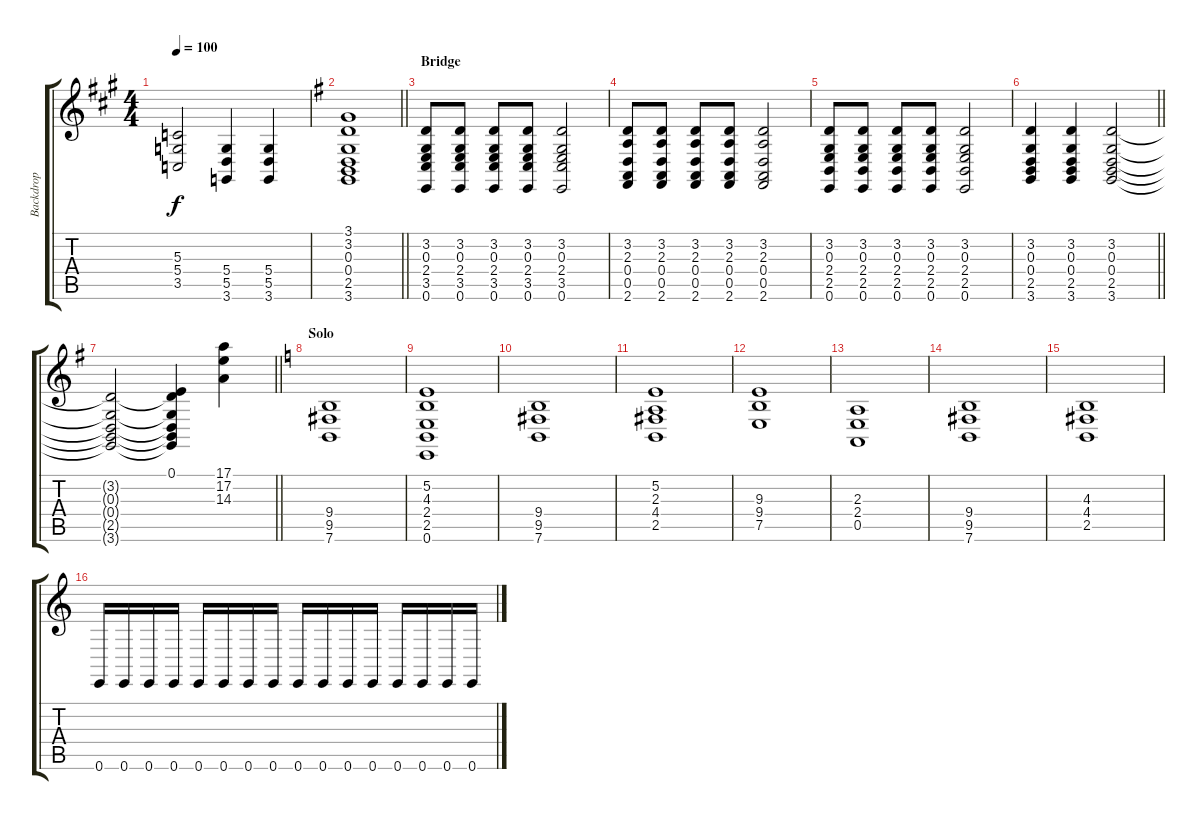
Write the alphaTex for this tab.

\track ("Backdrop" "Backdrop") {instrument pad1newage}
\staff {score tabs}
\tuning (E4 B3 G3 D3 A2 E2) {hide}
\ts (4 4)
\tempo 100
\clef g2
\ks a
(5.3 5.4 3.5).2{dy f} (5.4 5.5 3.6).4 (5.4 5.5 3.6).4 |
\barLineRight lightlight
\ks g
(3.1 3.2 0.3 0.4 2.5 3.6).1 |
\section ("" "Bridge")
(3.2 0.3 2.4 3.5 0.6).8 (3.2 0.3 2.4 3.5 0.6).8 (3.2 0.3 2.4 3.5 0.6).8 (3.2 0.3 2.4 3.5 0.6).8 (3.2 0.3 2.4 3.5 0.6).2 |
(3.2 2.3 0.4 0.5 2.6).8 (3.2 2.3 0.4 0.5 2.6).8 (3.2 2.3 0.4 0.5 2.6).8 (3.2 2.3 0.4 0.5 2.6).8 (3.2 2.3 0.4 0.5 2.6).2 |
(3.2 0.3 2.4 2.5 0.6).8 (3.2 0.3 2.4 2.5 0.6).8 (3.2 0.3 2.4 2.5 0.6).8 (3.2 0.3 2.4 2.5 0.6).8 (3.2 0.3 2.4 2.5 0.6).2 |
\barLineRight lightlight
(3.2 0.3 0.4 2.5 3.6).4 (3.2 0.3 0.4 2.5 3.6).4 (3.2 0.3 0.4 2.5 3.6).2 |
\barLineRight lightlight
(3.2{t} 0.3{t} 0.4{t} 2.5{t} 3.6{t}).2 (0.1 3.2{t} 0.3{t} 0.4{t} 2.5{t} 3.6{t}).4 (17.1 17.2 14.3).4 |
\section ("" "Solo")
\ks c
(9.4 9.5 7.6).1 |
(5.2 4.3 2.4 2.5 0.6).1 |
(9.4 9.5 7.6).1 |
(5.2 2.3 4.4 2.5).1 |
(9.3 9.4 7.5).1 |
(2.3 2.4 0.5).1 |
(9.4 9.5 7.6).1 |
(4.3 4.4 2.5).1 |
0.6.16 0.6.16 0.6.16 0.6.16 0.6.16 0.6.16 0.6.16 0.6.16 0.6.16 0.6.16 0.6.16 0.6.16 0.6.16 0.6.16 0.6.16 0.6.16
